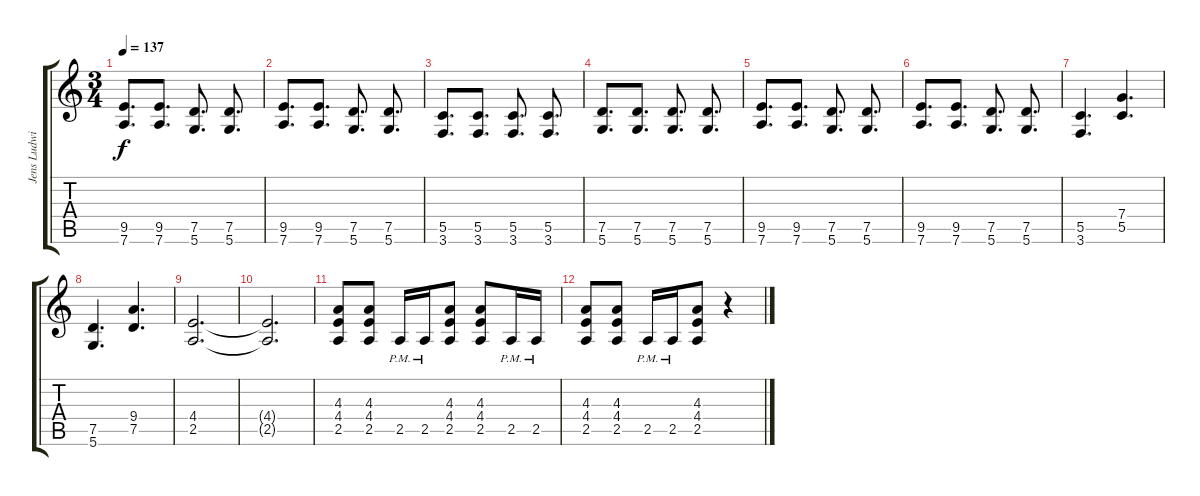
\track ("Jens Ludwig - Lead guitar" "Jens Ludwi") {instrument distortionguitar}
\staff {score tabs}
\tuning (D4 A3 F3 C3 G2 D2) {hide}
\ts (3 4)
\tempo 137
\clef g2
\ks c
(9.5 7.6).8{d dy f} (9.5 7.6).8{d} (7.5 5.6).8{d} (7.5 5.6).8{d} |
(9.5 7.6).8{d} (9.5 7.6).8{d} (7.5 5.6).8{d} (7.5 5.6).8{d} |
(5.5 3.6).8{d} (5.5 3.6).8{d} (5.5 3.6).8{d} (5.5 3.6).8{d} |
(7.5 5.6).8{d} (7.5 5.6).8{d} (7.5 5.6).8{d} (7.5 5.6).8{d} |
(9.5 7.6).8{d} (9.5 7.6).8{d} (7.5 5.6).8{d} (7.5 5.6).8{d} |
(9.5 7.6).8{d} (9.5 7.6).8{d} (7.5 5.6).8{d} (7.5 5.6).8{d} |
(5.5 3.6).4{d} (7.4 5.5).4{d} |
(7.5 5.6).4{d} (9.4 7.5).4{d} |
(4.4 2.5).2{d} |
(4.4{t} 2.5{t}).2{d} |
(4.3 4.4 2.5).8 (4.3 4.4 2.5).8 2.5{pm}.16 2.5{pm}.16 (4.3 4.4 2.5).8 (4.3 4.4 2.5).8 2.5{pm}.16 2.5{pm}.16 |
(4.3 4.4 2.5).8 (4.3 4.4 2.5).8 2.5{pm}.16 2.5{pm}.16 (4.3 4.4 2.5).8 r.4
